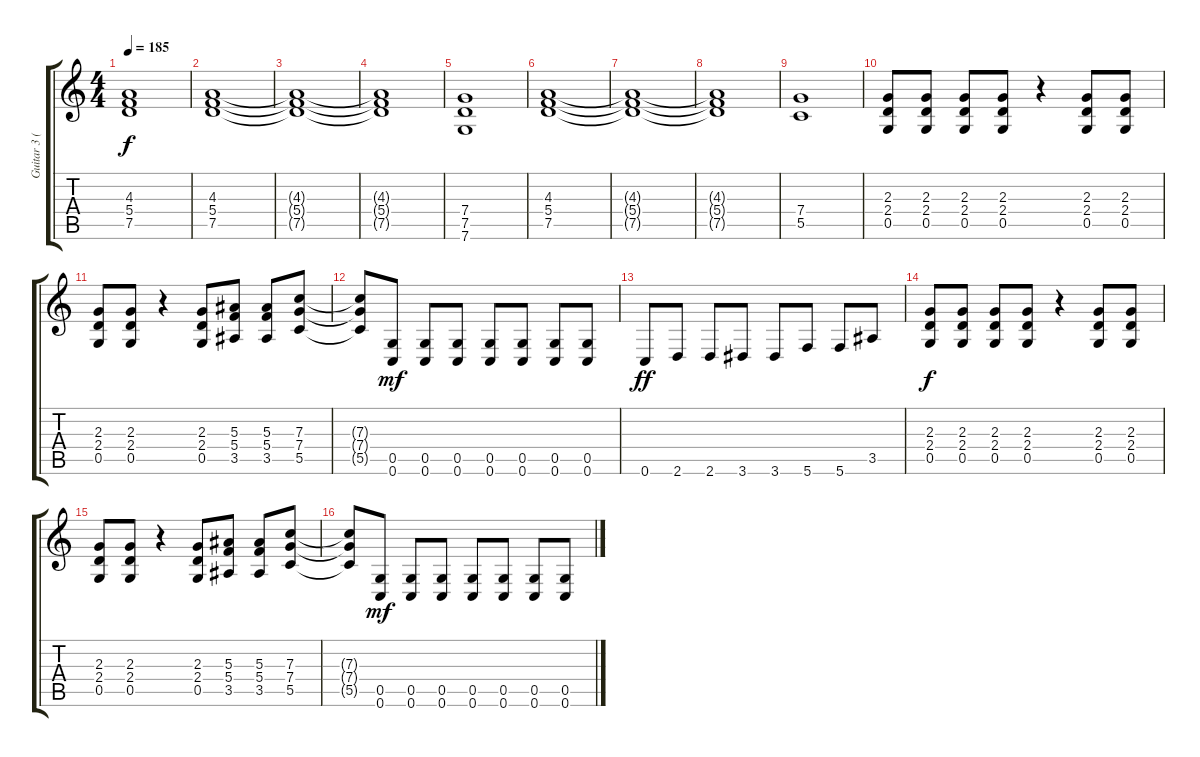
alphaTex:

\track ("Guitar 3 (Rhytm)" "Guitar 3 (") {instrument distortionguitar}
\staff {score tabs}
\tuning (D4 A3 F3 C3 G2 C2) {hide}
\ts (4 4)
\tempo 185
\clef g2
\ks c
(4.3{t} 5.4{t} 7.5{t}).1{dy f} |
(4.3 5.4 7.5).1{volume 11} |
(4.3{t} 5.4{t} 7.5{t}).1{volume 6} |
(4.3{t} 5.4{t} 7.5{t}).1 |
(7.4 7.5 7.6).1{volume 11} |
(4.3 5.4 7.5).1{volume 11} |
(4.3{t} 5.4{t} 7.5{t}).1{volume 6} |
(4.3{t} 5.4{t} 7.5{t}).1 |
(7.4 5.5).1{volume 11} |
(2.3 2.4 0.5).8{volume 13} (2.3 2.4 0.5).8 (2.3 2.4 0.5).8 (2.3 2.4 0.5).8 r.4 (2.3 2.4 0.5).8 (2.3 2.4 0.5).8 |
(2.3 2.4 0.5).8 (2.3 2.4 0.5).8 r.4 (2.3 2.4 0.5).8 (5.3 5.4 3.5).8 (5.3 5.4 3.5).8 (7.3 7.4 5.5).8 |
(7.3{t} 7.4{t} 5.5{t}).8 (0.5 0.6).8{dy mf} (0.5 0.6).8 (0.5 0.6).8 (0.5 0.6).8 (0.5 0.6).8 (0.5 0.6).8 (0.5 0.6).8 |
0.6.8{dy ff} 2.6.8 2.6.8 3.6.8 3.6.8 5.6.8 5.6.8 3.5.8 |
(2.3 2.4 0.5).8{dy f} (2.3 2.4 0.5).8 (2.3 2.4 0.5).8 (2.3 2.4 0.5).8 r.4 (2.3 2.4 0.5).8 (2.3 2.4 0.5).8 |
(2.3 2.4 0.5).8 (2.3 2.4 0.5).8 r.4 (2.3 2.4 0.5).8 (5.3 5.4 3.5).8 (5.3 5.4 3.5).8 (7.3 7.4 5.5).8 |
(7.3{t} 7.4{t} 5.5{t}).8 (0.5 0.6).8{dy mf} (0.5 0.6).8 (0.5 0.6).8 (0.5 0.6).8 (0.5 0.6).8 (0.5 0.6).8 (0.5 0.6).8
